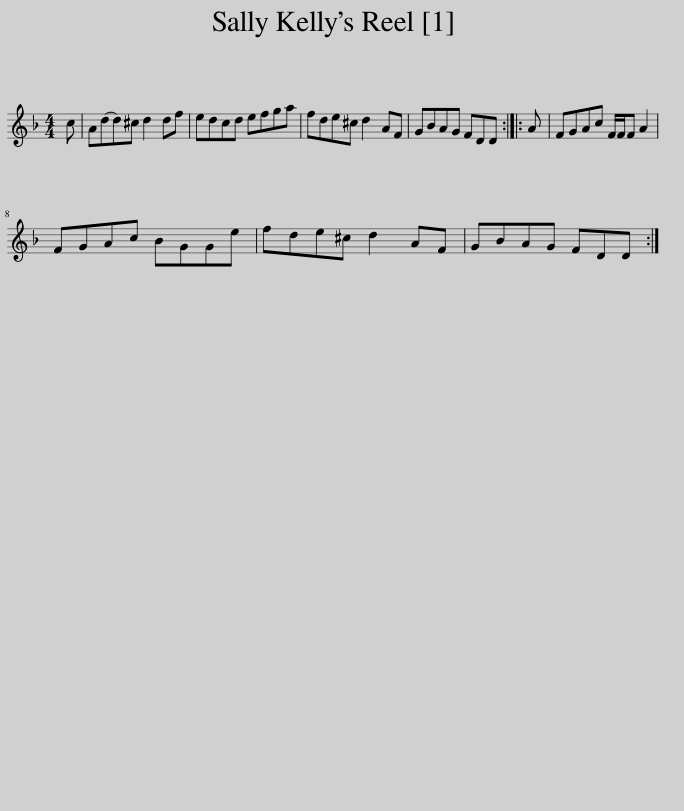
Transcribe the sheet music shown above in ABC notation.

X:1
L:1/8
M:4/4
I:linebreak $
K:Dmin
V:1 treble
V:1
 c | A(dd)^c d2 df | edcd efga | fde^c d2 AF | GBAG FDD :: %5
 A | FGAc F/F/F A2 |$ FGAc BGGe | fde^c d2 AF | GBAG FDD :| %10
